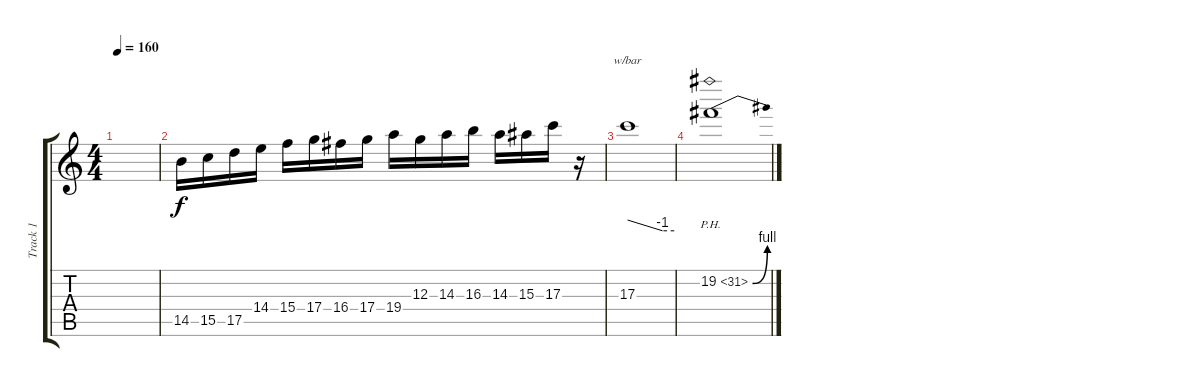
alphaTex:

\track ("Track 1" "Track 1") {instrument distortionguitar}
\staff {score tabs}
\tuning (E4 B3 G3 D3 A2 D2) {hide}
\ts (4 4)
\tempo 160
\clef g2
\ks c
|
14.5.16 15.5.16 17.5.16 14.4.16 15.4.16 17.4.16 16.4.16 17.4.16 19.4.16 12.3.16 14.3.16 16.3.16 14.3.16 15.3.16 17.3.16 r.16 |
17.3.1{tbe (custom default 0 0 45 -4 60 -4)} |
19.2{be (bend 0 0 60 4) ph 12}.1
